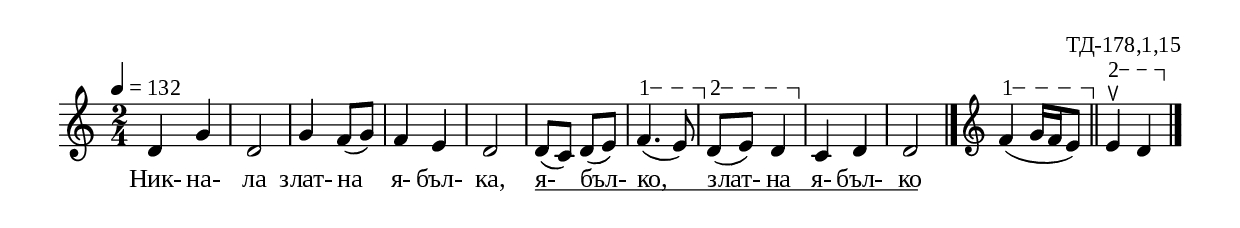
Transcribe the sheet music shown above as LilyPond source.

%{
laz_178_1_15
%}

\include "td-preamble.ly"

\score {
\relative c' {
 \tempo 4 = 132
 \time 2/4
d4 g | d2 | g4 f8( g) | f4 e | d2 | d8( c) d( e) | 
\varA
f4.\startTextSpan( e8\stopTextSpan) | 
\varB
d8\startTextSpan( e) d4\stopTextSpan | 
c d | d2
 \bar "|." 
\endm
\varA
f4\startTextSpan( g16[ f e8\stopTextSpan)]  \bar "||"
\varB
e4\startTextSpan^\ltoe d4\stopTextSpan 
 \bar "|." 
}
\addlyrics { Ник- на- ла злат- на я- бъл- ка, 
я- \startTextSpan бъл- ко, злат- на я- бъл- ко \stopTextSpan }
%
\layout {
  indent = #0
  line-width = 190\mm
  ragged-right=##f
\context {
      \Lyrics
      \consists "Text_spanner_engraver"
      \override TextSpanner #'direction = #DOWN
      \override TextSpanner #'style = #'line    
      \override TextSpanner #'outside-staff-priority = ##f
      \override TextSpanner #'padding = #0.2 % sets the distance of the line from the lyrics
      \override TextSpanner #'bound-details =
      #`((left . ((Y . 0)
                  (padding . 0)
                  (attach-dir . ,LEFT)))
         (left-broken . ((end-on-note . #t)))
         (right . ((Y . 0)
                   (padding . 0)
                   (attach-dir . ,RIGHT))))
    }
  
}
%
\midi { 
	\context {
		\Score
		tempoWholesPerMinute = #(ly:make-moment 132 4)
		}
	}
}
%
\header{
  opus = "ТД-178,1,15"
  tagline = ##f
}


